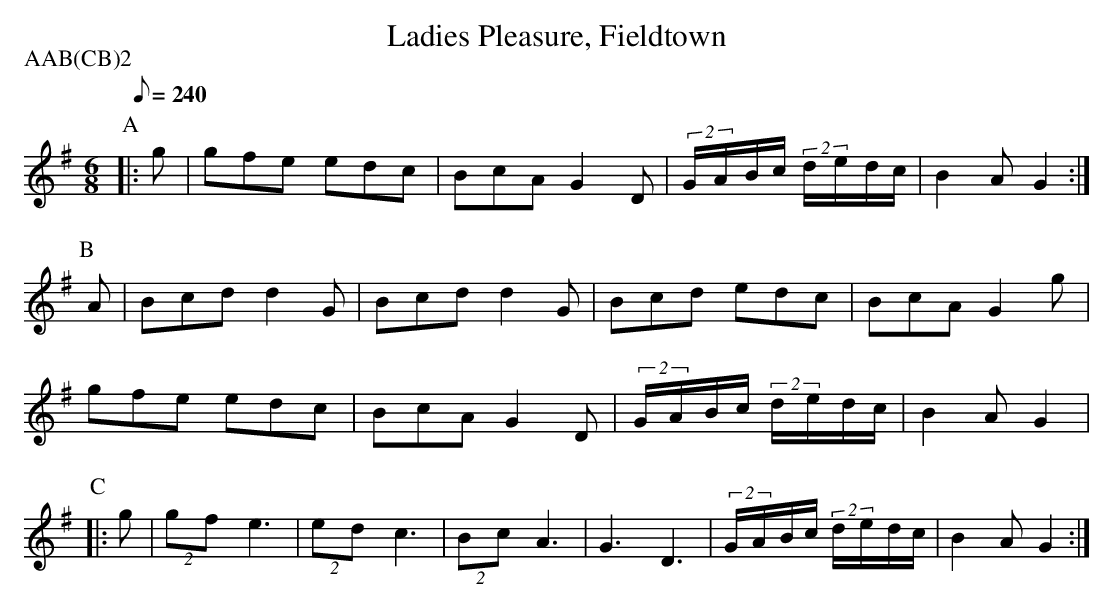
X:1
T:Ladies Pleasure, Fieldtown
M:6/8
L:1/8
P:AAB(CB)2
K:G
Q:240
P:A
|:g|gfe edc|BcA G2D|(2G/A/B/c/ (2d/e/d/c/|B2A G2:|
P:B
A|Bcd d2G|Bcd d2G|  Bcd        edc     |BcA G2g|
gfe edc|BcA G2D|(2G/A/B/c/ (2d/e/d/c/|B2A G2 |
P:C
|:g|(2gf e3|(2ed c3|\
(2Bc A3|G3   D3|(2G/A/B/c/ (2d/e/d/c/|B2A G2:|
